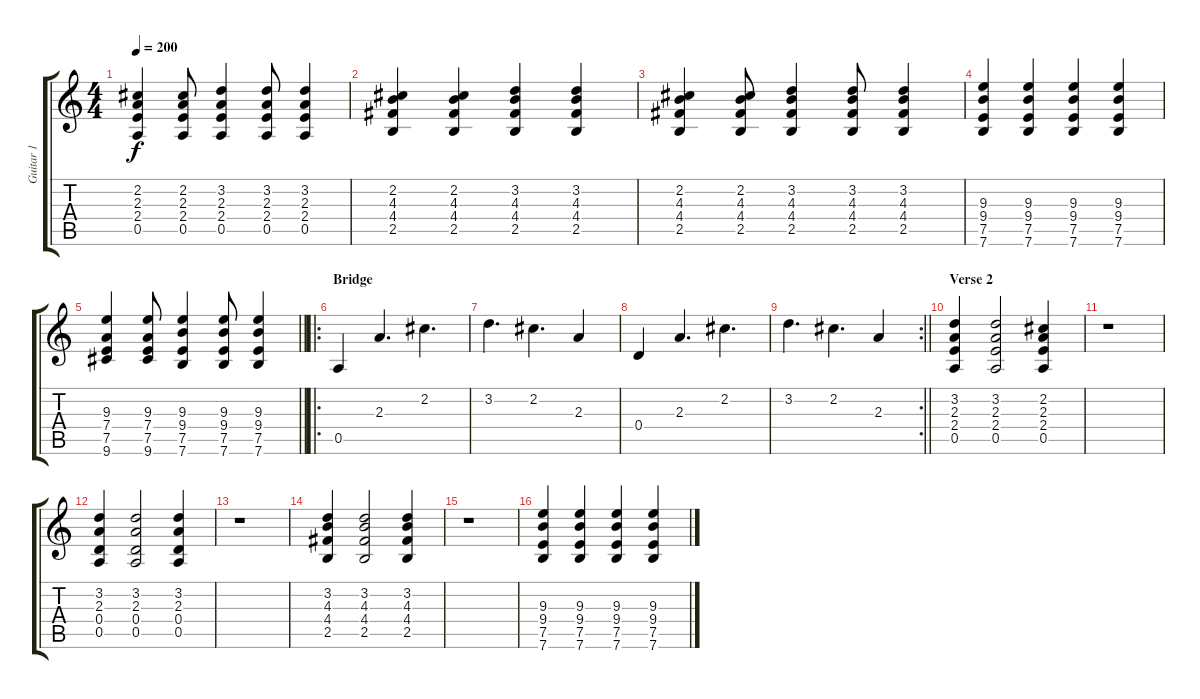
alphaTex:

\track ("Guitar 1" "Guitar 1") {instrument distortionguitar}
\staff {score tabs}
\tuning (E4 B3 G3 D3 A2 E2) {hide}
\ts (4 4)
\tempo 200
\clef g2
\ks c
(2.2 2.3 2.4 0.5).4{dy f} (2.2 2.3 2.4 0.5).8 (3.2 2.3 2.4 0.5).4 (3.2 2.3 2.4 0.5).8 (3.2 2.3 2.4 0.5).4 |
(2.2 4.3 4.4 2.5).4 (2.2 4.3 4.4 2.5).4 (3.2 4.3 4.4 2.5).4 (3.2 4.3 4.4 2.5).4 |
(2.2 4.3 4.4 2.5).4 (2.2 4.3 4.4 2.5).8 (3.2 4.3 4.4 2.5).4 (3.2 4.3 4.4 2.5).8 (3.2 4.3 4.4 2.5).4 |
(9.3 9.4 7.5 7.6).4 (9.3 9.4 7.5 7.6).4 (9.3 9.4 7.5 7.6).4 (9.3 9.4 7.5 7.6).4 |
\barLineRight lightlight
(9.3 7.4 7.5 9.6).4 (9.3 7.4 7.5 9.6).8 (9.3 9.4 7.5 7.6).4 (9.3 9.4 7.5 7.6).8 (9.3 9.4 7.5 7.6).4 |
\ro
\section ("" "Bridge")
0.5.4 2.3.4{d} 2.2.4{d} |
3.2.4{d} 2.2.4{d} 2.3.4 |
0.4.4 2.3.4{d} 2.2.4{d} |
\rc 2
\barLineRight lightlight
3.2.4{d} 2.2.4{d} 2.3.4 |
\section ("" "Verse 2")
(3.2 2.3 2.4 0.5).4 (3.2 2.3 2.4 0.5).2 (2.2 2.3 2.4 0.5).4 |
r.1 |
(3.2 2.3 0.4 0.5).4 (3.2 2.3 0.4 0.5).2 (3.2 2.3 0.4 0.5).4 |
r.1 |
(3.2 4.3 4.4 2.5).4 (3.2 4.3 4.4 2.5).2 (3.2 4.3 4.4 2.5).4 |
r.1 |
(9.3 9.4 7.5 7.6).4 (9.3 9.4 7.5 7.6).4 (9.3 9.4 7.5 7.6).4 (9.3 9.4 7.5 7.6).4
